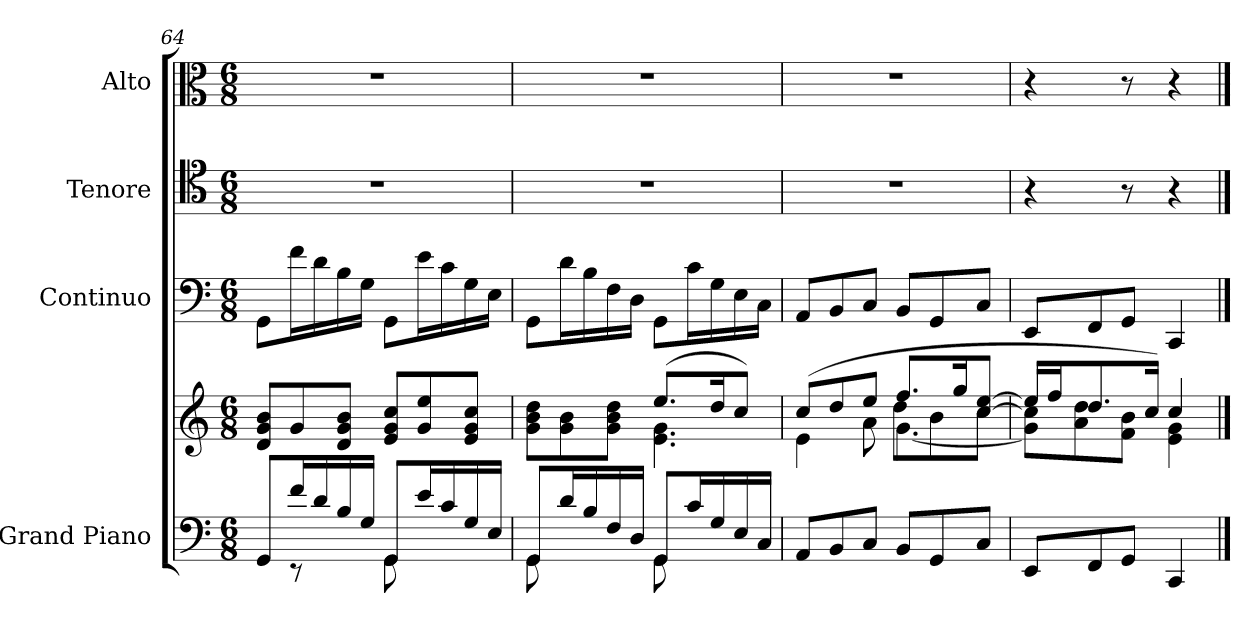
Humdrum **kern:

**kern	**kern	**kern	**kern	**kern
*part4	*part4	*part3	*part2	*part1
*staff5	*staff4	*staff3	*staff2	*staff1
*I"Grand Piano	*	*I"Continuo	*I"Tenore	*I"Alto
*I'Pno	*	*	*	*
*clefF4	*clefG2	*clefF4	*clefC4	*clefC3
*k[]	*k[]	*k[]	*k[]	*k[]
*M6/8	*M6/8	*M6/8	*M6/8	*M6/8
=64	=64	=64	=64	=64
*^	*	*	*	*
8GG/L	8GG/yy	8d/ 8g/ 8b/L	8GG\L	2.r	2.r
16f/L	8r	8g/	16f\L	.	.
16d/	.	.	16d\	.	.
16B/	8ryy	8d/ 8g/ 8b/J	16B\	.	.
16G/JJ	.	.	16G\JJ	.	.
8GG/L	8GG\	8e/ 8g/ 8cc/L	8GG\L	.	.
16e/L	8ryy	8g/ 8ee/	16e\L	.	.
16c/	.	.	16c\	.	.
16G/	8ryy	8e/ 8g/ 8cc/J	16G\	.	.
16E/JJ	.	.	16E\JJ	.	.
=65	=65	=65	=65	=65	=65
*	*	*^	*	*	*
8GG/L	8GG\	8g\ 8b\ 8dd\L	4.ryy	8GG\L	2.r	2.r
16d/L	4ryy	8g\ 8b\	.	16d\L	.	.
16B/	.	.	.	16B\	.	.
16F/	.	8g\ 8b\ 8dd\J	.	16F\	.	.
16D/JJ	.	.	.	16D\JJ	.	.
8GG/L	8GG\	(>8.ee/L	4.e\ 4.g\	8GG\L	.	.
16c/L	4ryy	.	.	16c\L	.	.
16G/	.	16dd/K	.	16G\	.	.
16E/	.	8cc/J)	.	16E\	.	.
16C/JJ	.	.	.	16C\JJ	.	.
*v	*v	*	*	*	*	*
=66	=66	=66	=66	=66	=66
*	*	*^	*	*	*
8AA/L	(>8cc/L	4e\	4.ryy	8AA/L	2.r	2.r
8BB/	8dd/	.	.	8BB/	.	.
8C/J	8ee/J	8a\	.	8C/J	.	.
8BB/L	8.ff/L	[4.g\	8dd\L	8BB/L	.	.
8GG/	.	.	8b\	8GG/	.	.
.	16gg/K	.	.	.	.	.
8C/J	[8cc/ [8ee/J	.	8cc\J	8C/J	.	.
*	*	*v	*v	*	*	*
=67	=67	=67	=67	=67	=67
8EE/L	16ee/LL]	8g\] 8cc\]L	8EE/L	4r	4r
.	16ff/J	.	.	.	.
8FF/	8.dd/	8a\ 8dd\	8FF/	.	.
8GG/J	.	8f\ 8b\J	8GG/J	8r	8r
.	16cc/Jk)	.	.	.	.
4CC/	4cc/	4e\ 4g\	4CC/	4r	4r
*	*v	*v	*	*	*
==	==	==	==	==
*-	*-	*-	*-	*-
